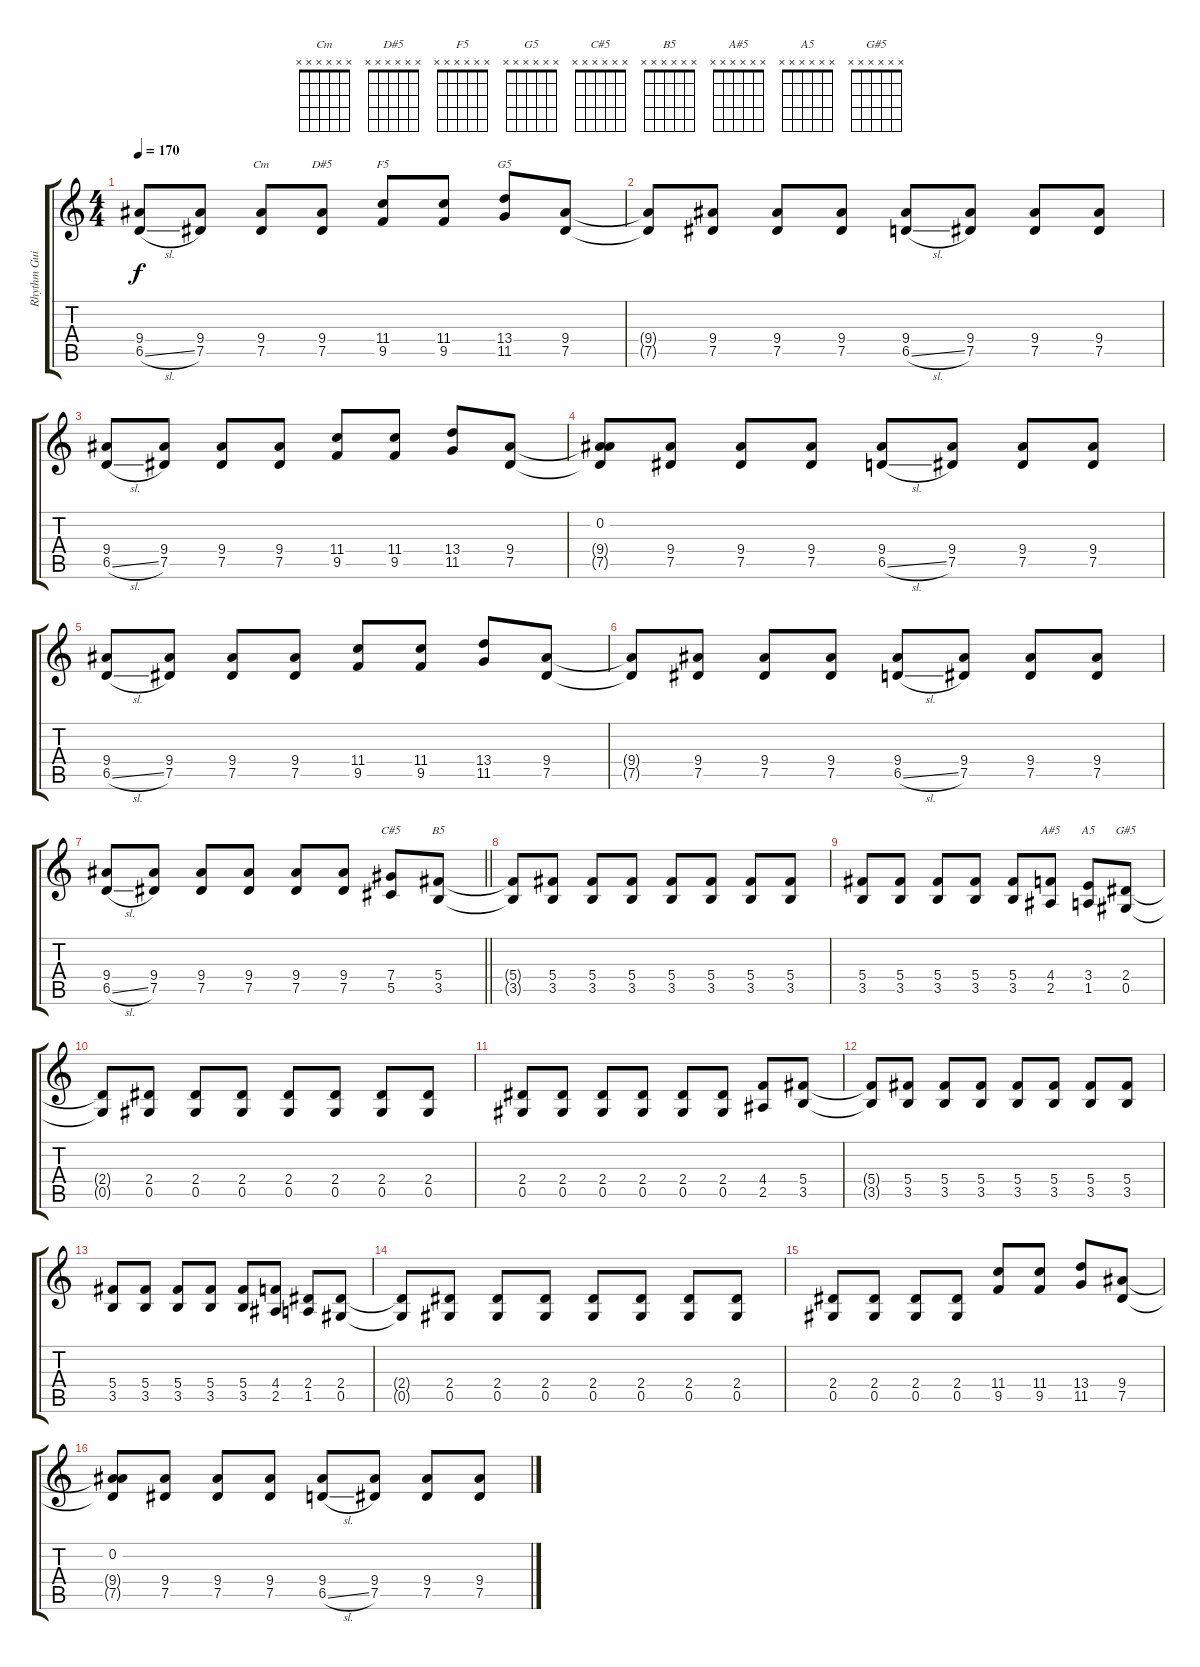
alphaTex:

\track ("Rhythm Guitar: Gilby" "Rhythm Gui") {solo instrument overdrivenguitar}
\staff {score tabs}
\tuning (Eb4 Bb3 Gb3 Db3 Ab2 Eb2) {hide}
\chord ("Cm" x x x x x x)
\chord ("D#5" x x x x x x)
\chord ("F5" x x x x x x)
\chord ("G5" x x x x x x)
\chord ("C#5" x x x x x x)
\chord ("B5" x x x x x x)
\chord ("A#5" x x x x x x)
\chord ("A5" x x x x x x)
\chord ("G#5" x x x x x x)
\ts (4 4)
\tempo 170
\clef g2
\ks c
(9.4 6.5{sl}).8{dy f} (9.4 7.5).8 (9.4 7.5).8{ch "Cm"} (9.4 7.5).8{ch "D#5"} (11.4 9.5).8{ch "F5"} (11.4 9.5).8 (13.4 11.5).8{ch "G5"} (9.4 7.5).8 |
(9.4{t} 7.5{t}).8 (9.4 7.5).8 (9.4 7.5).8 (9.4 7.5).8 (9.4 6.5{sl}).8 (9.4 7.5).8 (9.4 7.5).8 (9.4 7.5).8 |
(9.4 6.5{sl}).8 (9.4 7.5).8 (9.4 7.5).8 (9.4 7.5).8 (11.4 9.5).8 (11.4 9.5).8 (13.4 11.5).8 (9.4 7.5).8 |
(0.2 9.4{t} 7.5{t}).8 (9.4 7.5).8 (9.4 7.5).8 (9.4 7.5).8 (9.4 6.5{sl}).8 (9.4 7.5).8 (9.4 7.5).8 (9.4 7.5).8 |
(9.4 6.5{sl}).8 (9.4 7.5).8 (9.4 7.5).8 (9.4 7.5).8 (11.4 9.5).8 (11.4 9.5).8 (13.4 11.5).8 (9.4 7.5).8 |
(9.4{t} 7.5{t}).8 (9.4 7.5).8 (9.4 7.5).8 (9.4 7.5).8 (9.4 6.5{sl}).8 (9.4 7.5).8 (9.4 7.5).8 (9.4 7.5).8 |
\barLineRight lightlight
(9.4 6.5{sl}).8 (9.4 7.5).8 (9.4 7.5).8 (9.4 7.5).8 (9.4 7.5).8 (9.4 7.5).8 (7.4 5.5).8{ch "C#5"} (5.4 3.5).8{ch "B5"} |
(5.4{t} 3.5{t}).8 (5.4 3.5).8 (5.4 3.5).8 (5.4 3.5).8 (5.4 3.5).8 (5.4 3.5).8 (5.4 3.5).8 (5.4 3.5).8 |
(5.4 3.5).8 (5.4 3.5).8 (5.4 3.5).8 (5.4 3.5).8 (5.4 3.5).8 (4.4 2.5).8{ch "A#5"} (3.4 1.5).8{ch "A5"} (2.4 0.5).8{ch "G#5"} |
(2.4{t} 0.5{t}).8 (2.4 0.5).8 (2.4 0.5).8 (2.4 0.5).8 (2.4 0.5).8 (2.4 0.5).8 (2.4 0.5).8 (2.4 0.5).8 |
(2.4 0.5).8 (2.4 0.5).8 (2.4 0.5).8 (2.4 0.5).8 (2.4 0.5).8 (2.4 0.5).8 (4.4 2.5).8 (5.4 3.5).8 |
(5.4{t} 3.5{t}).8 (5.4 3.5).8 (5.4 3.5).8 (5.4 3.5).8 (5.4 3.5).8 (5.4 3.5).8 (5.4 3.5).8 (5.4 3.5).8 |
(5.4 3.5).8 (5.4 3.5).8 (5.4 3.5).8 (5.4 3.5).8 (5.4 3.5).8 (4.4 2.5).8 (2.4 1.5).8 (2.4 0.5).8 |
(2.4{t} 0.5{t}).8 (2.4 0.5).8 (2.4 0.5).8 (2.4 0.5).8 (2.4 0.5).8 (2.4 0.5).8 (2.4 0.5).8 (2.4 0.5).8 |
(2.4 0.5).8 (2.4 0.5).8 (2.4 0.5).8 (2.4 0.5).8 (11.4 9.5).8 (11.4 9.5).8 (13.4 11.5).8 (9.4 7.5).8 |
(0.2 9.4{t} 7.5{t}).8 (9.4 7.5).8 (9.4 7.5).8 (9.4 7.5).8 (9.4 6.5{sl}).8 (9.4 7.5).8 (9.4 7.5).8 (9.4 7.5).8
